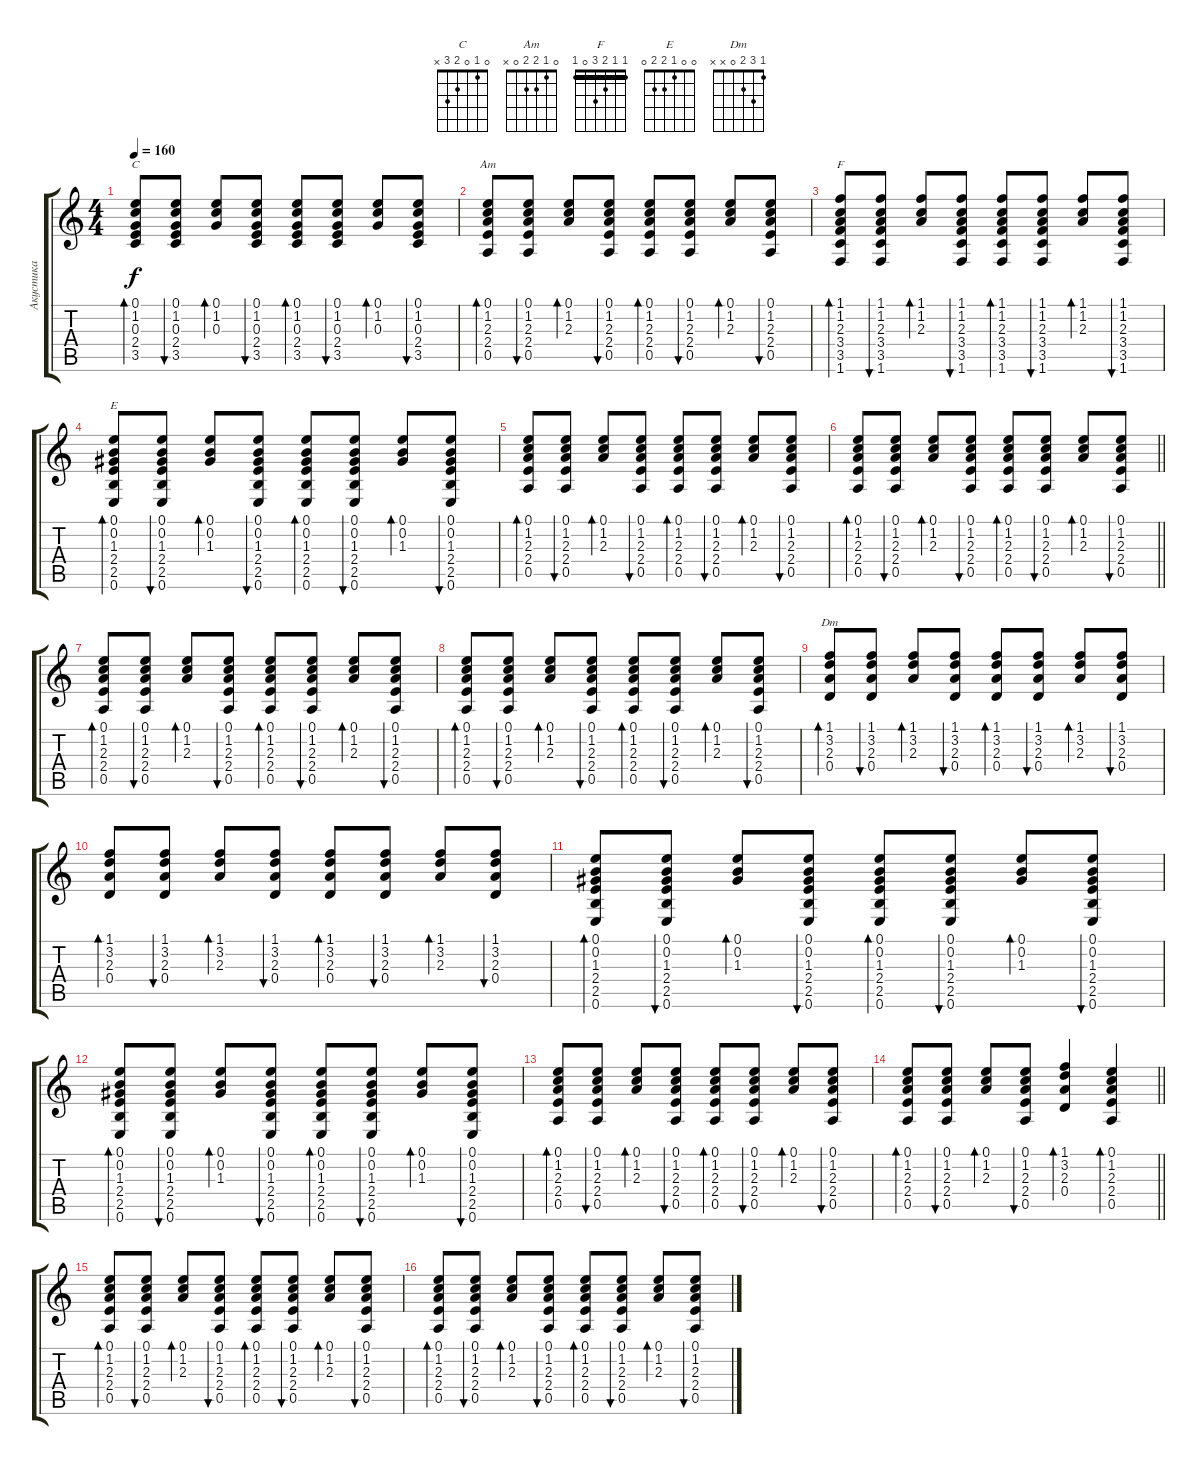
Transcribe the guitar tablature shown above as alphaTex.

\track ("Акустика" "Акустика") {instrument acousticguitarsteel}
\staff {score tabs}
\tuning (E4 B3 G3 D3 A2 E2) {hide}
\chord ("C" 0 1 0 2 3 x)
\chord ("Am" 0 1 2 2 0 x)
\chord ("F" 1 1 2 3 0 1) {barre 1}
\chord ("E" 0 0 1 2 2 0)
\chord ("Dm" 1 3 2 0 x x)
\ts (4 4)
\tempo 160
\clef g2
\ks c
(0.1 1.2 0.3 2.4 3.5).8{bd 30 ch "C" dy f} (0.1 1.2 0.3 2.4 3.5).8{bu 30} (0.1 1.2 0.3).8{bd 30} (0.1 1.2 0.3 2.4 3.5).8{bu 30} (0.1 1.2 0.3 2.4 3.5).8{bd 30} (0.1 1.2 0.3 2.4 3.5).8{bu 30} (0.1 1.2 0.3).8{bd 30} (0.1 1.2 0.3 2.4 3.5).8{bu 30} |
(0.1 1.2 2.3 2.4 0.5).8{bd 30 ch "Am"} (0.1 1.2 2.3 2.4 0.5).8{bu 30} (0.1 1.2 2.3).8{bd 30} (0.1 1.2 2.3 2.4 0.5).8{bu 30} (0.1 1.2 2.3 2.4 0.5).8{bd 30} (0.1 1.2 2.3 2.4 0.5).8{bu 30} (0.1 1.2 2.3).8{bd 30} (0.1 1.2 2.3 2.4 0.5).8{bu 30} |
(1.1 1.2 2.3 3.4 3.5 1.6).8{bd 30 ch "F"} (1.1 1.2 2.3 3.4 3.5 1.6).8{bu 30} (1.1 1.2 2.3).8{bd 30} (1.1 1.2 2.3 3.4 3.5 1.6).8{bu 30} (1.1 1.2 2.3 3.4 3.5 1.6).8{bd 30} (1.1 1.2 2.3 3.4 3.5 1.6).8{bu 30} (1.1 1.2 2.3).8{bd 30} (1.1 1.2 2.3 3.4 3.5 1.6).8{bu 30} |
(0.1 0.2 1.3 2.4 2.5 0.6).8{bd 30 ch "E"} (0.1 0.2 1.3 2.4 2.5 0.6).8{bu 30} (0.1 0.2 1.3).8{bd 30} (0.1 0.2 1.3 2.4 2.5 0.6).8{bu 30} (0.1 0.2 1.3 2.4 2.5 0.6).8{bd 30} (0.1 0.2 1.3 2.4 2.5 0.6).8{bu 30} (0.1 0.2 1.3).8{bd 30} (0.1 0.2 1.3 2.4 2.5 0.6).8{bu 30} |
(0.1 1.2 2.3 2.4 0.5).8{bd 30} (0.1 1.2 2.3 2.4 0.5).8{bu 30} (0.1 1.2 2.3).8{bd 30} (0.1 1.2 2.3 2.4 0.5).8{bu 30} (0.1 1.2 2.3 2.4 0.5).8{bd 30} (0.1 1.2 2.3 2.4 0.5).8{bu 30} (0.1 1.2 2.3).8{bd 30} (0.1 1.2 2.3 2.4 0.5).8{bu 30} |
\barLineRight lightlight
(0.1 1.2 2.3 2.4 0.5).8{bd 30} (0.1 1.2 2.3 2.4 0.5).8{bu 30} (0.1 1.2 2.3).8{bd 30} (0.1 1.2 2.3 2.4 0.5).8{bu 30} (0.1 1.2 2.3 2.4 0.5).8{bd 30} (0.1 1.2 2.3 2.4 0.5).8{bu 30} (0.1 1.2 2.3).8{bd 30} (0.1 1.2 2.3 2.4 0.5).8{bu 30} |
(0.1 1.2 2.3 2.4 0.5).8{bd 30} (0.1 1.2 2.3 2.4 0.5).8{bu 30} (0.1 1.2 2.3).8{bd 30} (0.1 1.2 2.3 2.4 0.5).8{bu 30} (0.1 1.2 2.3 2.4 0.5).8{bd 30} (0.1 1.2 2.3 2.4 0.5).8{bu 30} (0.1 1.2 2.3).8{bd 30} (0.1 1.2 2.3 2.4 0.5).8{bu 30} |
(0.1 1.2 2.3 2.4 0.5).8{bd 30} (0.1 1.2 2.3 2.4 0.5).8{bu 30} (0.1 1.2 2.3).8{bd 30} (0.1 1.2 2.3 2.4 0.5).8{bu 30} (0.1 1.2 2.3 2.4 0.5).8{bd 30} (0.1 1.2 2.3 2.4 0.5).8{bu 30} (0.1 1.2 2.3).8{bd 30} (0.1 1.2 2.3 2.4 0.5).8{bu 30} |
(1.1 3.2 2.3 0.4).8{bd 30 ch "Dm"} (1.1 3.2 2.3 0.4).8{bu 30} (1.1 3.2 2.3).8{bd 30} (1.1 3.2 2.3 0.4).8{bu 30} (1.1 3.2 2.3 0.4).8{bd 30} (1.1 3.2 2.3 0.4).8{bu 30} (1.1 3.2 2.3).8{bd 30} (1.1 3.2 2.3 0.4).8{bu 30} |
(1.1 3.2 2.3 0.4).8{bd 30} (1.1 3.2 2.3 0.4).8{bu 30} (1.1 3.2 2.3).8{bd 30} (1.1 3.2 2.3 0.4).8{bu 30} (1.1 3.2 2.3 0.4).8{bd 30} (1.1 3.2 2.3 0.4).8{bu 30} (1.1 3.2 2.3).8{bd 30} (1.1 3.2 2.3 0.4).8{bu 30} |
(0.1 0.2 1.3 2.4 2.5 0.6).8{bd 30} (0.1 0.2 1.3 2.4 2.5 0.6).8{bu 30} (0.1 0.2 1.3).8{bd 30} (0.1 0.2 1.3 2.4 2.5 0.6).8{bu 30} (0.1 0.2 1.3 2.4 2.5 0.6).8{bd 30} (0.1 0.2 1.3 2.4 2.5 0.6).8{bu 30} (0.1 0.2 1.3).8{bd 30} (0.1 0.2 1.3 2.4 2.5 0.6).8{bu 30} |
(0.1 0.2 1.3 2.4 2.5 0.6).8{bd 30} (0.1 0.2 1.3 2.4 2.5 0.6).8{bu 30} (0.1 0.2 1.3).8{bd 30} (0.1 0.2 1.3 2.4 2.5 0.6).8{bu 30} (0.1 0.2 1.3 2.4 2.5 0.6).8{bd 30} (0.1 0.2 1.3 2.4 2.5 0.6).8{bu 30} (0.1 0.2 1.3).8{bd 30} (0.1 0.2 1.3 2.4 2.5 0.6).8{bu 30} |
(0.1 1.2 2.3 2.4 0.5).8{bd 30} (0.1 1.2 2.3 2.4 0.5).8{bu 30} (0.1 1.2 2.3).8{bd 30} (0.1 1.2 2.3 2.4 0.5).8{bu 30} (0.1 1.2 2.3 2.4 0.5).8{bd 30} (0.1 1.2 2.3 2.4 0.5).8{bu 30} (0.1 1.2 2.3).8{bd 30} (0.1 1.2 2.3 2.4 0.5).8{bu 30} |
\barLineRight lightlight
(0.1 1.2 2.3 2.4 0.5).8{bd 30} (0.1 1.2 2.3 2.4 0.5).8{bu 30} (0.1 1.2 2.3).8{bd 30} (0.1 1.2 2.3 2.4 0.5).8{bu 30} (1.1 3.2 2.3 0.4).4{bd 30} (0.1 1.2 2.3 2.4 0.5).4{bd 30} |
(0.1 1.2 2.3 2.4 0.5).8{bd 30} (0.1 1.2 2.3 2.4 0.5).8{bu 30} (0.1 1.2 2.3).8{bd 30} (0.1 1.2 2.3 2.4 0.5).8{bu 30} (0.1 1.2 2.3 2.4 0.5).8{bd 30} (0.1 1.2 2.3 2.4 0.5).8{bu 30} (0.1 1.2 2.3).8{bd 30} (0.1 1.2 2.3 2.4 0.5).8{bu 30} |
(0.1 1.2 2.3 2.4 0.5).8{bd 30} (0.1 1.2 2.3 2.4 0.5).8{bu 30} (0.1 1.2 2.3).8{bd 30} (0.1 1.2 2.3 2.4 0.5).8{bu 30} (0.1 1.2 2.3 2.4 0.5).8{bd 30} (0.1 1.2 2.3 2.4 0.5).8{bu 30} (0.1 1.2 2.3).8{bd 30} (0.1 1.2 2.3 2.4 0.5).8{bu 30}
